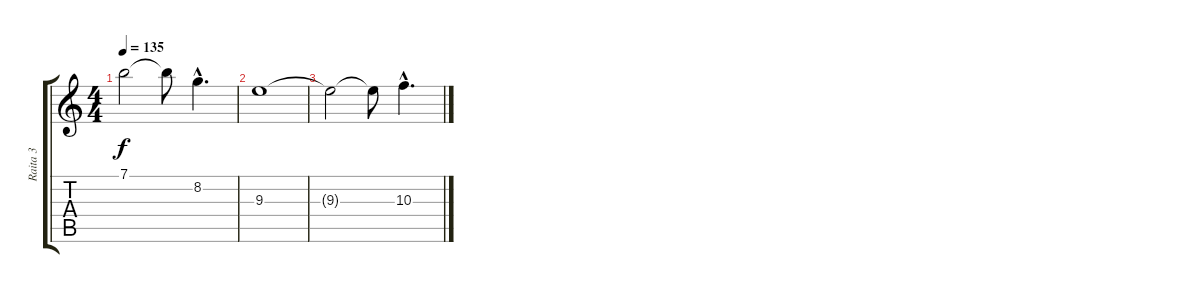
\track ("Raita 3" "Raita 3") {instrument distortionguitar}
\staff {score tabs}
\tuning (E4 B3 G3 D3 A2 E2) {hide}
\ts (4 4)
\tempo 135
\clef g2
\ks c
7.1{t}.2{dy f} 7.1{t}.8 8.2{hac}.4{d} |
9.3.1 |
9.3{t}.2 9.3{t}.8 10.3{hac}.4{d}
